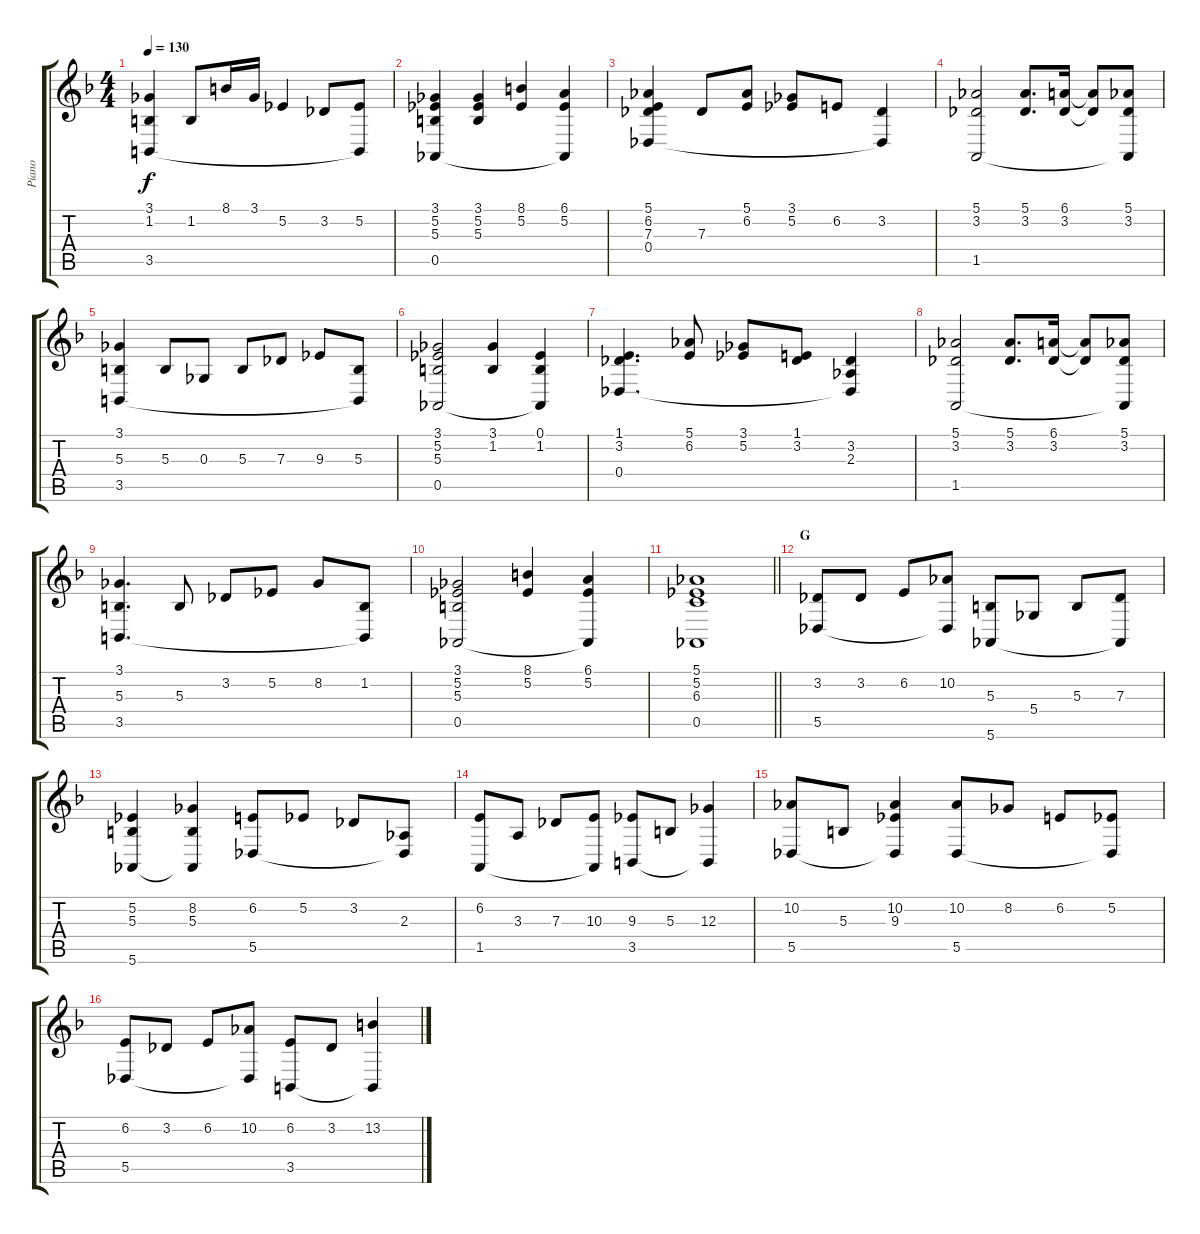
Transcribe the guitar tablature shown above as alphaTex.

\track ("Piano" "Piano") {instrument brightacousticpiano}
\staff {score tabs}
\tuning (Eb4 Bb3 Gb3 Db3 Ab2 Eb2) {hide}
\ts (4 4)
\tempo 130
\clef g2
\ks f
(3.1 1.2 3.5).4{dy f} 1.2.8 8.1.16 3.1.16 5.2.4 3.2.8 (5.2 3.5{t}).8 |
(3.1 5.2 5.3 0.5).4 (3.1 5.2 5.3).4 (8.1 5.2).4 (6.1 5.2 0.5{t}).4 |
(5.1 6.2 7.3 0.4).4 7.3.8 (5.1 6.2).8 (3.1 5.2).8 6.2.8 (3.2 0.4{t}).4 |
(5.1 3.2 1.5).2 (5.1 3.2).8{d} (6.1 3.2).16 (6.1{t} 3.2{t}).8 (5.1 3.2 1.5{t}).8 |
(3.1 5.3 3.5).4 5.3.8 0.3.8 5.3.8 7.3.8 9.3.8 (5.3 3.5{t}).8 |
(3.1 5.2 5.3 0.5).2 (3.1 1.2).4 (0.1 1.2 0.5{t}).4 |
(1.1 3.2 0.4).4{d} (5.1 6.2).8 (3.1 5.2).8 (1.1 3.2).8 (3.2 2.3 0.4{t}).4 |
(5.1 3.2 1.5).2 (5.1 3.2).8{d} (6.1 3.2).16 (6.1{t} 3.2{t}).8 (5.1 3.2 1.5{t}).8 |
(3.1 5.3 3.5).4{d} 5.3.8 3.2.8 5.2.8 8.2.8 (1.2 3.5{t}).8 |
(3.1 5.2 5.3 0.5).2 (8.1 5.2).4 (6.1 5.2 0.5{t}).4 |
\barLineRight lightlight
(5.1 5.2 6.3 0.5).1 |
\section ("" "G")
(3.2 5.5).8 3.2.8 6.2.8 (10.2 5.5{t}).8 (5.3 5.6).8 5.4.8 5.3.8 (7.3 5.6{t}).8 |
(5.2 5.3 5.6).4 (8.2 5.3 5.6{t}).4 (6.2 5.5).8 5.2.8 3.2.8 (2.3 5.5{t}).8 |
(6.2 1.5).8 3.3.8 7.3.8 (10.3 1.5{t}).8 (9.3 3.5).8 5.3.8 (12.3 3.5{t}).4 |
(10.2 5.5).8 5.3.8 (10.2 9.3 5.5{t}).4 (10.2 5.5).8 8.2.8 6.2.8 (5.2 5.5{t}).8 |
(6.2 5.5).8 3.2.8 6.2.8 (10.2 5.5{t}).8 (6.2 3.5).8 3.2.8 (13.2 3.5{t}).4
